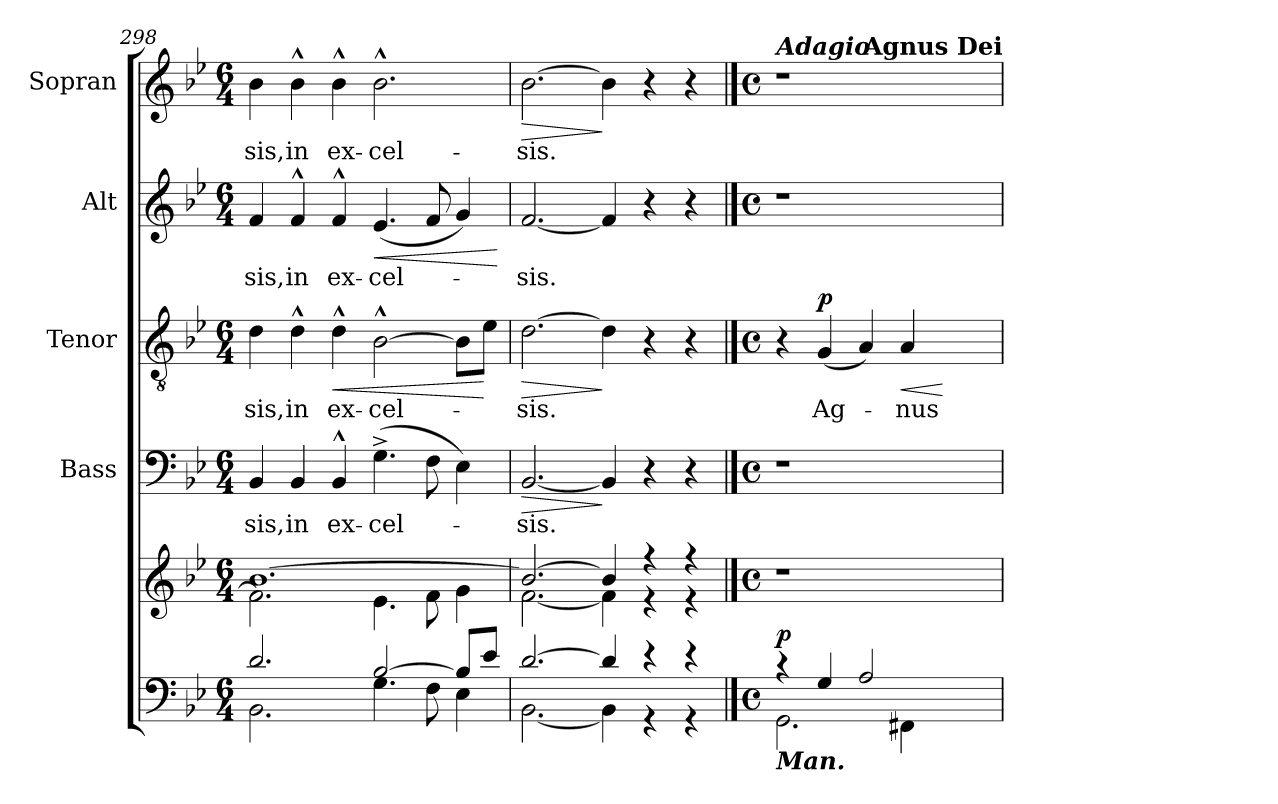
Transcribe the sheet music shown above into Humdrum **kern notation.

**kern	**kern	**dynam	**kern	**text	**dynam	**kern	**text	**dynam	**kern	**text	**dynam	**kern	**text	**dynam
*part5	*part5	*part5	*part4	*part4	*part4	*part3	*part3	*part3	*part2	*part2	*part2	*part1	*part1	*part1
*staff6	*staff5	*staff5/6	*staff4	*staff4	*staff4	*staff3	*staff3	*staff3	*staff2	*staff2	*staff2	*staff1	*staff1	*staff1
*	*	*	*I"Bass	*	*	*I"Tenor	*	*	*I"Alt	*	*	*I"Sopran	*	*
*	*	*	*I'B.	*	*	*I'T.	*	*	*I'A.	*	*	*I'S.	*	*
*clefF4	*clefG2	*	*clefF4	*	*	*clefGv2	*	*	*clefG2	*	*	*clefG2	*	*
*k[b-e-]	*k[b-e-]	*	*k[b-e-]	*	*	*k[b-e-]	*	*	*k[b-e-]	*	*	*k[b-e-]	*	*
*B-:	*B-:	*	*B-:	*	*	*B-:	*	*	*B-:	*	*	*B-:	*	*
*M6/4	*M6/4	*	*M6/4	*	*	*M6/4	*	*	*M6/4	*	*	*M6/4	*	*
=298	=298	=298	=298	=298	=298	=298	=298	=298	=298	=298	=298	=298	=298	=298
*^	*^	*	*	*	*	*	*	*	*	*	*	*	*	*
!	!	!	!	!	!	!LO:LY:b	!	!	!LO:LY:b	!	!	!LO:LY:b	!	!	!LO:LY:b	!
2.d/	2.BB-\	[>1.b-	2.f\]	.	4BB-/	-sis,	.	4d\	-sis,	.	4f/	-sis,	.	4b-\	-sis,	.
!	!	!	!	!	!	!LO:LY:b	!	!	!LO:LY:b	!	!	!LO:LY:b	!	!	!LO:LY:b	!
.	.	.	.	.	4BB-/	in	.	4d^^>\	in	.	4f^^>/	in	.	4b-^^>\	in	.
!	!	!	!	!	!	!LO:LY:b	!	!	!LO:LY:b	!LO:HP:b	!	!LO:LY:b	!	!	!LO:LY:b	!
.	.	.	.	.	4BB-^^>/	ex-	.	4d^^>\	ex-	<	4f^^>/	ex-	.	4b-^^>\	ex-	.
!	!	!	!	!	!	!LO:LY:b	!	!	!LO:LY:b	!	!	!LO:LY:b	!LO:HP:b	!	!LO:LY:b	!
[>2B-/	4.G\	.	4.e-\	.	(>4.G^>\	-cel-	.	[2B-^^>\	-cel-	.	(<4.e-/	-cel-	<	2.b-^^>\	-cel-	.
.	8F\	.	8f\	.	8F\	.	.	.	.	.	8f/	.	.	.	.	.
8B-/L]	4E-\	.	4g\	.	4E-\)	.	.	8B-\L]	.	.	4g/)	.	.	.	.	.
8e-/J	.	.	.	.	.	.	.	8e-\J	.	[	.	.	.	.	.	.
*v	*v	*	*	*	*	*	*	*	*	*	*	*	*	*	*	*
*	*v	*v	*	*	*	*	*	*	*	*	*	*	*	*	*
.	.	.	.	.	.	.	.	.	.	.	[	.	.	.
=299	=299	=299	=299	=299	=299	=299	=299	=299	=299	=299	=299	=299	=299	=299
*^	*^	*	*	*	*	*	*	*	*	*	*	*	*	*
!	!	!	!	!	!	!LO:LY:b	!LO:HP:b	!	!LO:LY:b	!LO:HP:b	!	!LO:LY:b	!	!	!LO:LY:b	!LO:HP:b
[>2.d/	[<2.BB-\	2.b-/_	[<2.f\	.	[2.BB-/	-sis.	>	[2.d\	-sis.	>	[2.f/	-sis.	.	[2.b-\	-sis.	>
4d/]	4BB-\]	4b-/]	4f\]	.	4BB-/]	.	]	4d\]	.	]	4f/]	.	.	4b-\]	.	]
4r	4r	4r	4r	.	4r	.	.	4r	.	.	4r	.	.	4r	.	.
4r	4r	4r	4r	.	4r	.	.	4r	.	.	4r	.	.	4r	.	.
*	*	*v	*v	*	*	*	*	*	*	*	*	*	*	*	*	*
!!LO:PB:g=z
==300	==300	==300	==300	==300	==300	==300	==300	==300	==300	==300	==300	==300	==300	==300	==300
*M4/4	*	*M4/4	*	*M4/4	*	*	*M4/4	*	*	*M4/4	*	*	*M4/4	*	*
*met(c)	*	*met(c)	*	*met(c)	*	*	*met(c)	*	*	*met(c)	*	*	*met(c)	*	*
*	*	*^	*	*	*	*	*	*	*	*	*	*	*	*	*
!	!	!	!	!	!	!	!	!	!	!	!	!	!	!LO:TX:a:Bi:t=Adagio	!	!
!LO:TX:b:Bi:t=Man.	!	!	!	!	!	!	!	!	!	!	!	!	!	!	!	!
!	!	!	!	!LO:DY:a=2	!	!	!	!	!	!	!	!	!	!	!	!
*	*	*v	*v	*	*	*	*	*	*	*	*	*	*	*	*	*
4rc	2.GG\	1r	p	1r	.	.	4r	.	.	1r	.	.	1r	.	.
!	!	!	!	!	!	!	!	!LO:LY:b	!LO:DY:a	!	!	!	!	!	!
4G/	.	.	.	.	.	.	(<4G/	Ag-	p	.	.	.	.	.	.
2A/	.	.	.	.	.	.	4A/)	.	.	.	.	.	.	.	.
!	!	!	!	!	!	!	!	!LO:LY:b	!LO:HP:b	!	!	!	!	!	!
.	4FF#X\	.	.	.	.	.	4A/	-nus	<	.	.	.	.	.	.
4...ryy	4...ryy	4...ryy	.	4...ryy	.	.	4...ryy	.	[	4...ryy	.	.	4...ryy	.	.
!	!	!	!	!	!	!	!	!	!	!	!	!	!LO:TX:a:B:t=Agnus Dei	!	!
*v	*v	*	*	*	*	*	*	*	*	*	*	*	*	*	*
=	=	=	=	=	=	=	=	=	=	=	=	=	=	=
*-	*-	*-	*-	*-	*-	*-	*-	*-	*-	*-	*-	*-	*-	*-
